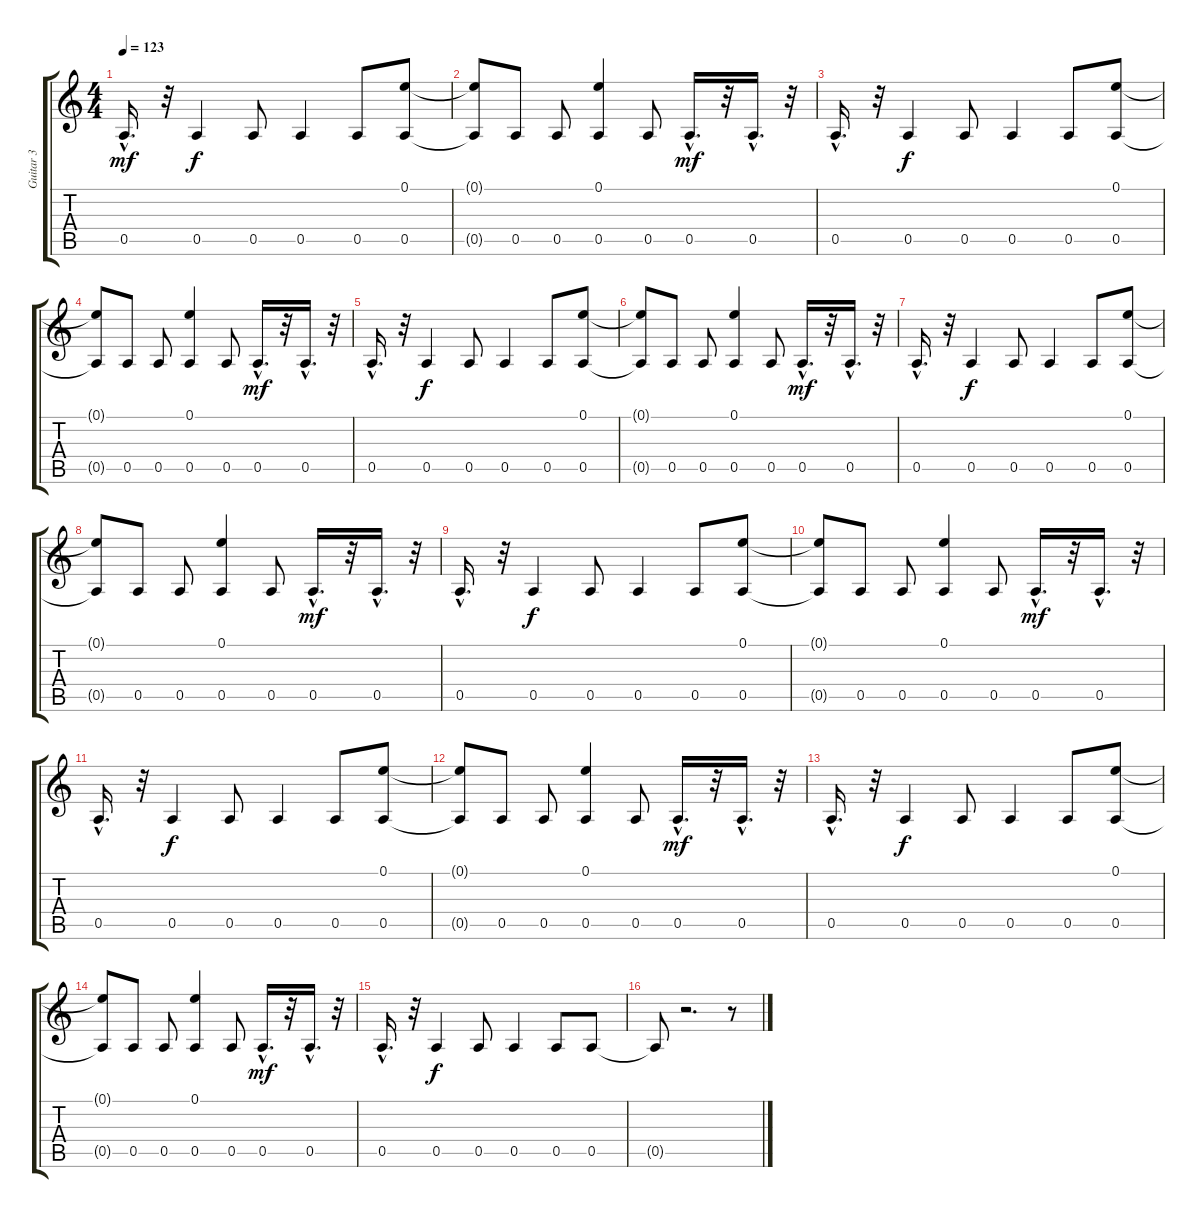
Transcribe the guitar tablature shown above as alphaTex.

\track ("Guitar 3" "Guitar 3") {instrument overdrivenguitar}
\staff {score tabs}
\tuning (E4 B3 G3 D3 A2 E2) {hide}
\ts (4 4)
\tempo 123
\clef g2
\ks c
0.5{hac}.16{d dy mf} r.32 0.5.4{dy f} 0.5.8 0.5.4 0.5.8 (0.1 0.5).8 |
(0.1{t} 0.5{t}).8 0.5.8 0.5.8 (0.1 0.5).4 0.5.8 0.5{hac}.16{d dy mf} r.32 0.5{hac}.16{d} r.32 |
0.5{hac}.16{d} r.32 0.5.4{dy f} 0.5.8 0.5.4 0.5.8 (0.1 0.5).8 |
(0.1{t} 0.5{t}).8 0.5.8 0.5.8 (0.1 0.5).4 0.5.8 0.5{hac}.16{d dy mf} r.32 0.5{hac}.16{d} r.32 |
0.5{hac}.16{d} r.32 0.5.4{dy f} 0.5.8 0.5.4 0.5.8 (0.1 0.5).8 |
(0.1{t} 0.5{t}).8 0.5.8 0.5.8 (0.1 0.5).4 0.5.8 0.5{hac}.16{d dy mf} r.32 0.5{hac}.16{d} r.32 |
0.5{hac}.16{d} r.32 0.5.4{dy f} 0.5.8 0.5.4 0.5.8 (0.1 0.5).8 |
(0.1{t} 0.5{t}).8 0.5.8 0.5.8 (0.1 0.5).4 0.5.8 0.5{hac}.16{d dy mf} r.32 0.5{hac}.16{d} r.32 |
0.5{hac}.16{d} r.32 0.5.4{dy f} 0.5.8 0.5.4 0.5.8 (0.1 0.5).8 |
(0.1{t} 0.5{t}).8 0.5.8 0.5.8 (0.1 0.5).4 0.5.8 0.5{hac}.16{d dy mf} r.32 0.5{hac}.16{d} r.32 |
0.5{hac}.16{d} r.32 0.5.4{dy f} 0.5.8 0.5.4 0.5.8 (0.1 0.5).8 |
(0.1{t} 0.5{t}).8 0.5.8 0.5.8 (0.1 0.5).4 0.5.8 0.5{hac}.16{d dy mf} r.32 0.5{hac}.16{d} r.32 |
0.5{hac}.16{d} r.32 0.5.4{dy f} 0.5.8 0.5.4 0.5.8 (0.1 0.5).8 |
(0.1{t} 0.5{t}).8 0.5.8 0.5.8 (0.1 0.5).4 0.5.8 0.5{hac}.16{d dy mf} r.32 0.5{hac}.16{d} r.32 |
0.5{hac}.16{d} r.32 0.5.4{dy f} 0.5.8 0.5.4 0.5.8 0.5.8 |
0.5{t}.8 r.2{d} r.8
